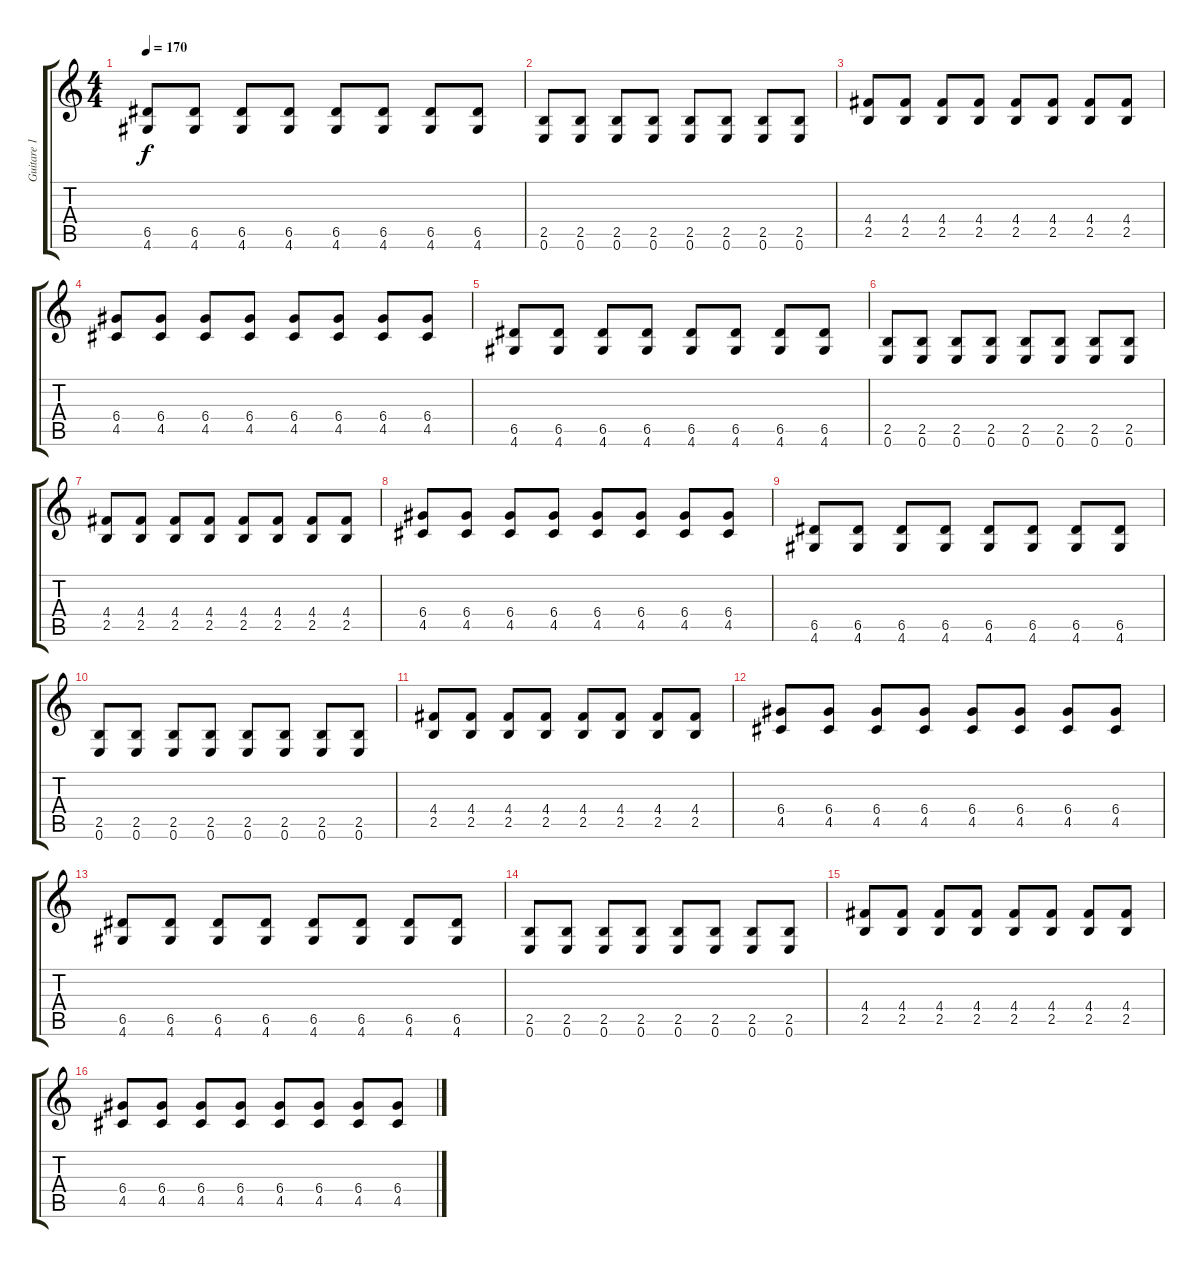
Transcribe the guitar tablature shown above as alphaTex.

\track ("Guitare 1" "Guitare 1") {instrument acousticguitarsteel}
\staff {score tabs}
\tuning (E4 B3 G3 D3 A2 E2) {hide}
\ts (4 4)
\tempo 170
\clef g2
\ks c
(6.5 4.6).8{dy f} (6.5 4.6).8 (6.5 4.6).8 (6.5 4.6).8 (6.5 4.6).8 (6.5 4.6).8 (6.5 4.6).8 (6.5 4.6).8 |
(2.5 0.6).8 (2.5 0.6).8 (2.5 0.6).8 (2.5 0.6).8 (2.5 0.6).8 (2.5 0.6).8 (2.5 0.6).8 (2.5 0.6).8 |
(4.4 2.5).8 (4.4 2.5).8 (4.4 2.5).8 (4.4 2.5).8 (4.4 2.5).8 (4.4 2.5).8 (4.4 2.5).8 (4.4 2.5).8 |
(6.4 4.5).8 (6.4 4.5).8 (6.4 4.5).8 (6.4 4.5).8 (6.4 4.5).8 (6.4 4.5).8 (6.4 4.5).8 (6.4 4.5).8 |
(6.5 4.6).8 (6.5 4.6).8 (6.5 4.6).8 (6.5 4.6).8 (6.5 4.6).8 (6.5 4.6).8 (6.5 4.6).8 (6.5 4.6).8 |
(2.5 0.6).8 (2.5 0.6).8 (2.5 0.6).8 (2.5 0.6).8 (2.5 0.6).8 (2.5 0.6).8 (2.5 0.6).8 (2.5 0.6).8 |
(4.4 2.5).8 (4.4 2.5).8 (4.4 2.5).8 (4.4 2.5).8 (4.4 2.5).8 (4.4 2.5).8 (4.4 2.5).8 (4.4 2.5).8 |
(6.4 4.5).8 (6.4 4.5).8 (6.4 4.5).8 (6.4 4.5).8 (6.4 4.5).8 (6.4 4.5).8 (6.4 4.5).8 (6.4 4.5).8 |
(6.5 4.6).8 (6.5 4.6).8 (6.5 4.6).8 (6.5 4.6).8 (6.5 4.6).8 (6.5 4.6).8 (6.5 4.6).8 (6.5 4.6).8 |
(2.5 0.6).8 (2.5 0.6).8 (2.5 0.6).8 (2.5 0.6).8 (2.5 0.6).8 (2.5 0.6).8 (2.5 0.6).8 (2.5 0.6).8 |
(4.4 2.5).8 (4.4 2.5).8 (4.4 2.5).8 (4.4 2.5).8 (4.4 2.5).8 (4.4 2.5).8 (4.4 2.5).8 (4.4 2.5).8 |
(6.4 4.5).8 (6.4 4.5).8 (6.4 4.5).8 (6.4 4.5).8 (6.4 4.5).8 (6.4 4.5).8 (6.4 4.5).8 (6.4 4.5).8 |
(6.5 4.6).8 (6.5 4.6).8 (6.5 4.6).8 (6.5 4.6).8 (6.5 4.6).8 (6.5 4.6).8 (6.5 4.6).8 (6.5 4.6).8 |
(2.5 0.6).8 (2.5 0.6).8 (2.5 0.6).8 (2.5 0.6).8 (2.5 0.6).8 (2.5 0.6).8 (2.5 0.6).8 (2.5 0.6).8 |
(4.4 2.5).8 (4.4 2.5).8 (4.4 2.5).8 (4.4 2.5).8 (4.4 2.5).8 (4.4 2.5).8 (4.4 2.5).8 (4.4 2.5).8 |
(6.4 4.5).8 (6.4 4.5).8 (6.4 4.5).8 (6.4 4.5).8 (6.4 4.5).8 (6.4 4.5).8 (6.4 4.5).8 (6.4 4.5).8
